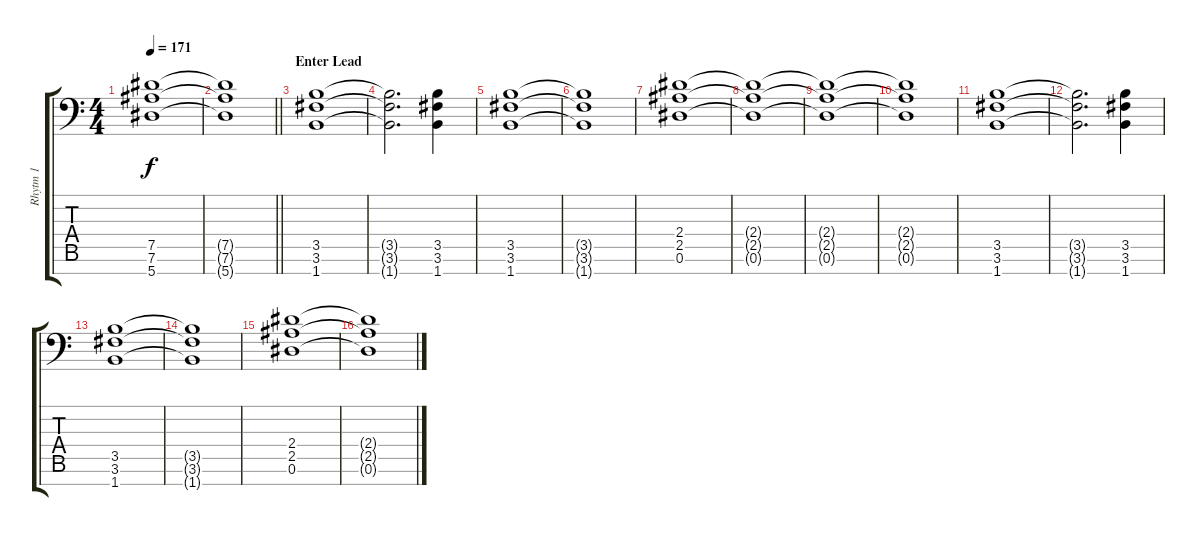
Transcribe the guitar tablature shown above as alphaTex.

\track ("Rhytm 1" "Rhytm 1") {instrument distortionguitar}
\staff {score tabs}
\tuning (Eb4 Bb3 Gb3 Db3 Ab2 Eb2 Bb1) {hide}
\ts (4 4)
\tempo 171
\clef f4
\ks c
(7.5{t} 7.6{t} 5.7{t}).1{dy f} |
\barLineRight lightlight
(7.5{t} 7.6{t} 5.7{t}).1 |
\section ("" "Enter Lead")
(3.5 3.6 1.7).1 |
(3.5{t} 3.6{t} 1.7{t}).2{d} (3.5 3.6 1.7).4 |
(3.5 3.6 1.7).1 |
(3.5{t} 3.6{t} 1.7{t}).1 |
(2.4 2.5 0.6).1 |
(2.4{t} 2.5{t} 0.6{t}).1 |
(2.4{t} 2.5{t} 0.6{t}).1 |
(2.4{t} 2.5{t} 0.6{t}).1 |
(3.5 3.6 1.7).1 |
(3.5{t} 3.6{t} 1.7{t}).2{d} (3.5 3.6 1.7).4 |
(3.5 3.6 1.7).1 |
(3.5{t} 3.6{t} 1.7{t}).1 |
(2.4 2.5 0.6).1 |
(2.4{t} 2.5{t} 0.6{t}).1
